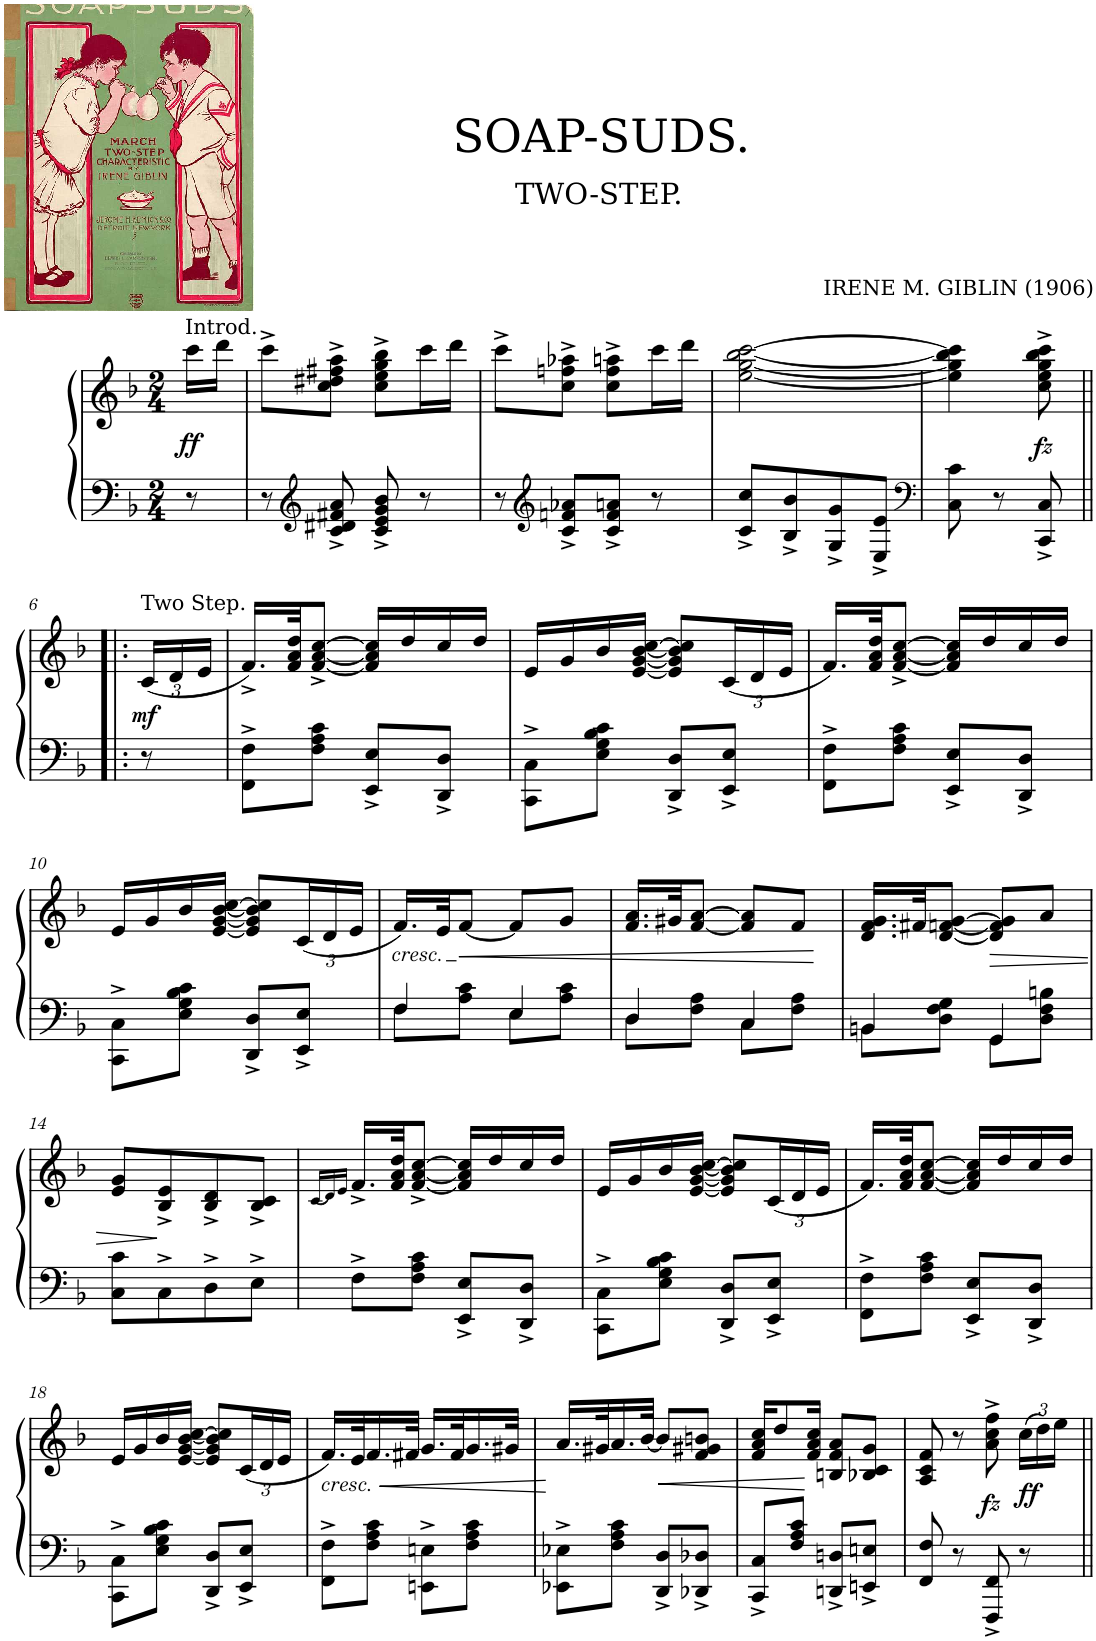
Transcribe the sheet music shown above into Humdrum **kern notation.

**kern	**kern	**dynam
*part1	*part1	*part1
*staff2	*staff1	*staff1/2
*I"Piano	*	*
*I'Pno.	*	*
*clefF4	*clefG2	*
*k[b-]	*k[b-]	*
*M2/4	*M2/4	*
=1	=1	=1
!	!LO:TX:a:t=Introd.	!
!	!	!LO:DY:b
8r	16ccc\LL	ff
.	16ddd\JJ	.
=2	=2	=2
8r	8ccc^\L	.
*clefG2	*	*
8c/^ 8d#X/^ 8f#X/^ 8a/^	8cc\^ 8dd#X\^ 8ff#X\^ 8aa\^J	.
8c/^ 8e/^ 8g/^ 8b-/^	8cc\^ 8ee\^ 8gg\^ 8bb-\^L	.
8r	16ccc\L	.
.	16ddd\JJ	.
=3	=3	=3
8r	8ccc^\L	.
*clefG2	*	*
8c/^ 8fn/^ 8a-X/^L	8cc\^ 8ffn\^ 8aa-X\^J	.
8c/^ 8f/^ 8an/^J	8cc\^ 8ff\^ 8aan\^L	.
8r	16ccc\L	.
.	16ddd\JJ	.
=4	=4	=4
8c/^ 8cc/^L	[2ee\ [2gg\ [2bb-\ [2ccc\	.
8B-/^ 8b-/^	.	.
8G/^ 8g/^	.	.
8E/^ 8e/^J	.	.
=5	=5	=5
*clefF4	*	*
8C\ 8c\	4ee\] 4gg\] 4bb-\] 4ccc\]	.
8r	.	.
!	!	!LO:DY:b
8CC/^ 8C/^	8cc\^ 8ee\^ 8gg\^ 8bb-\^ 8ccc\^	fz
!!LO:LB:g=z
=6!|:	=6!|:	=6!|:
*	*Xbrackettup	*
!	!LO:TX:a:t=Two Step.	!
!	!	!LO:DY:b
8r	(24c/LL	mf
.	24d/	.
.	24e/JJ	.
=7	=7	=7
8FF\^ 8F\^L	16.f^/LL)	.
.	32f/ 32a/ 32dd/JK	.
8F\ 8A\ 8c\J	[8f/^ [8a/^ [8cc/^J	.
8EE/^ 8E/^L	16f/] 16a/] 16cc/]LL	.
.	16dd/	.
8DD/^ 8D/^J	16cc/	.
.	16dd/JJ	.
=8	=8	=8
8CC\^ 8C\^L	16e/LL	.
.	16g/	.
8E\ 8G\ 8B-\ 8c\J	16b-/	.
.	[16e/ [16g/ [16b-/ [16cc/JJ	.
8DD/^ 8D/^L	8e/] 8g/] 8b-/] 8cc/]L	.
8EE/^ 8E/^J	(24c/L	.
.	24d/	.
.	24e/JJ	.
=9	=9	=9
8FF\^ 8F\^L	16.f/LL)	.
.	32f/ 32a/ 32dd/JK	.
8F\ 8A\ 8c\J	[8f/^ [8a/^ [8cc/^J	.
8EE/^ 8E/^L	16f/] 16a/] 16cc/]LL	.
.	16dd/	.
8DD/^ 8D/^J	16cc/	.
.	16dd/JJ	.
!!LO:LB:g=z
=10	=10	=10
8CC\^ 8C\^L	16e/LL	.
.	16g/	.
8E\ 8G\ 8B-\ 8c\J	16b-/	.
.	[16e/ [16g/ [16b-/ [16cc/JJ	.
8DD/^ 8D/^L	8e/] 8g/] 8b-/] 8cc/]L	.
8EE/^ 8E/^J	(24c/L	.
.	24d/	.
.	24e/JJ	.
=11	=11	=11
*^	*	*
!	!	!LO:TX:b:i:t=cresc.	!
4F/	8F\L	16.f/LL)	.
.	.	32e/JK	.
!	!	!	!LO:HP:b
.	8A\ 8c\J	[8f/J	<
4E/	8E\L	8f/L]	.
.	8A\ 8c\J	8g/J	.
=12	=12	=12	=12
4D/	8D\L	16.f/ 16.a/LL	.
.	.	32g#X/JK	.
.	8F\ 8A\J	[8f/ [8a/J	.
4C/	8C\L	8f/] 8a/]L	.
.	8F\ 8A\J	8f/J	.
*v	*v	*	*
.	.	[
=13	=13	=13
*^	*	*
4BBn/	8BB\L	16.d/ 16.f/ 16.g/LL	.
.	.	32f#X/JK	.
.	8D\ 8F\ 8G\J	[8d/ [8fn/ [8g/J	.
!	!	!	!LO:HP:b
4GG/	8GG\L	8d/] 8f/] 8g/]L	>
.	8D\ 8F\ 8Bn\J	8a/J	.
*v	*v	*	*
!!LO:LB:g=z
=14	=14	=14
8C\ 8c\L	8e/ 8g/L	.
8C^\	8B-/^ 8e/^	]
8D^\	8B-/^ 8d/^	.
8E^\J	8B-/^ 8c/^J	.
=15	=15	=15
.	(16qc/LL	.
.	16qd/)	.
.	16qe/JJ	.
8F^\L	16.f^/LL	.
.	32f/ 32a/ 32dd/JK	.
8F\ 8A\ 8c\J	[8f/^ [8a/^ [8cc/^J	.
8EE/^ 8E/^L	16f/] 16a/] 16cc/]LL	.
.	16dd/	.
8DD/^ 8D/^J	16cc/	.
.	16dd/JJ	.
=16	=16	=16
8CC\^ 8C\^L	16e/LL	.
.	16g/	.
8E\ 8G\ 8B-\ 8c\J	16b-/	.
.	[16e/ [16g/ [16b-/ [16cc/JJ	.
8DD/^ 8D/^L	8e/] 8g/] 8b-/] 8cc/]L	.
8EE/^ 8E/^J	(24c/L	.
.	24d/	.
.	24e/JJ	.
=17	=17	=17
8FF\^ 8F\^L	16.f/LL)	.
.	32f/ 32a/ 32dd/JK	.
8F\ 8A\ 8c\J	[8f/ [8a/ [8cc/J	.
8EE/^ 8E/^L	16f/] 16a/] 16cc/]LL	.
.	16dd/	.
8DD/^ 8D/^J	16cc/	.
.	16dd/JJ	.
!!LO:LB:g=z
=18	=18	=18
8CC\^ 8C\^L	16e/LL	.
.	16g/	.
8E\ 8G\ 8B-\ 8c\J	16b-/	.
.	[16e/ [16g/ [16b-/ [16cc/JJ	.
8DD/^ 8D/^L	8e/] 8g/] 8b-/] 8cc/]L	.
8EE/^ 8E/^J	(24c/L	.
.	24d/	.
.	24e/JJ	.
=19	=19	=19
!	!LO:TX:b:i:t=cresc.	!
8FF\^ 8F\^L	16.f/LL)	.
.	32e/K	.
!	!	!LO:HP:b
8F\ 8A\ 8c\J	16.f/	<
.	32f#X/JJk	.
8EEn\^ 8En\^L	16.g/LL	.
.	32f#/K	.
8F\ 8A\ 8c\J	16.g/	.
.	32g#X/JJk	.
=20	=20	=20
8EE-X\^ 8E-X\^L	16.a/LL	.
.	32g#X/K	[
8F\ 8A\ 8c\J	16.a/	.
.	[32b-/JJk	.
!	!	!LO:HP:b
8DD/^ 8D/^L	8b-/L]	<
8DD-X/^ 8D-X/^J	8f/ 8g#X/ 8bn/J	.
=21	=21	=21
8CC/^ 8C/^L	16f/ 16a/ 16cc/KL	.
.	8dd/	.
8F/ 8A/ 8c/J	.	.
.	16f/ 16a/ 16cc/Jk	.
8DDn/^ 8Dn/^L	8Bn/ 8f/ 8a/L	[
8EEn/^ 8En/^J	8B-X/ 8c/ 8g/J	.
=22	=22	=22
8FF/ 8F/	8A/ 8c/ 8f/	.
8r	8r	.
!	!	!LO:DY:b
8FFF/^ 8FF/^	8a\^ 8cc\^ 8ff\^	fz
!	!	!LO:DY:b
8r	(24cc\LL	ff
.	24dd\)	.
.	24ee\JJ	.
=||	=||	=||
*-	*-	*-
